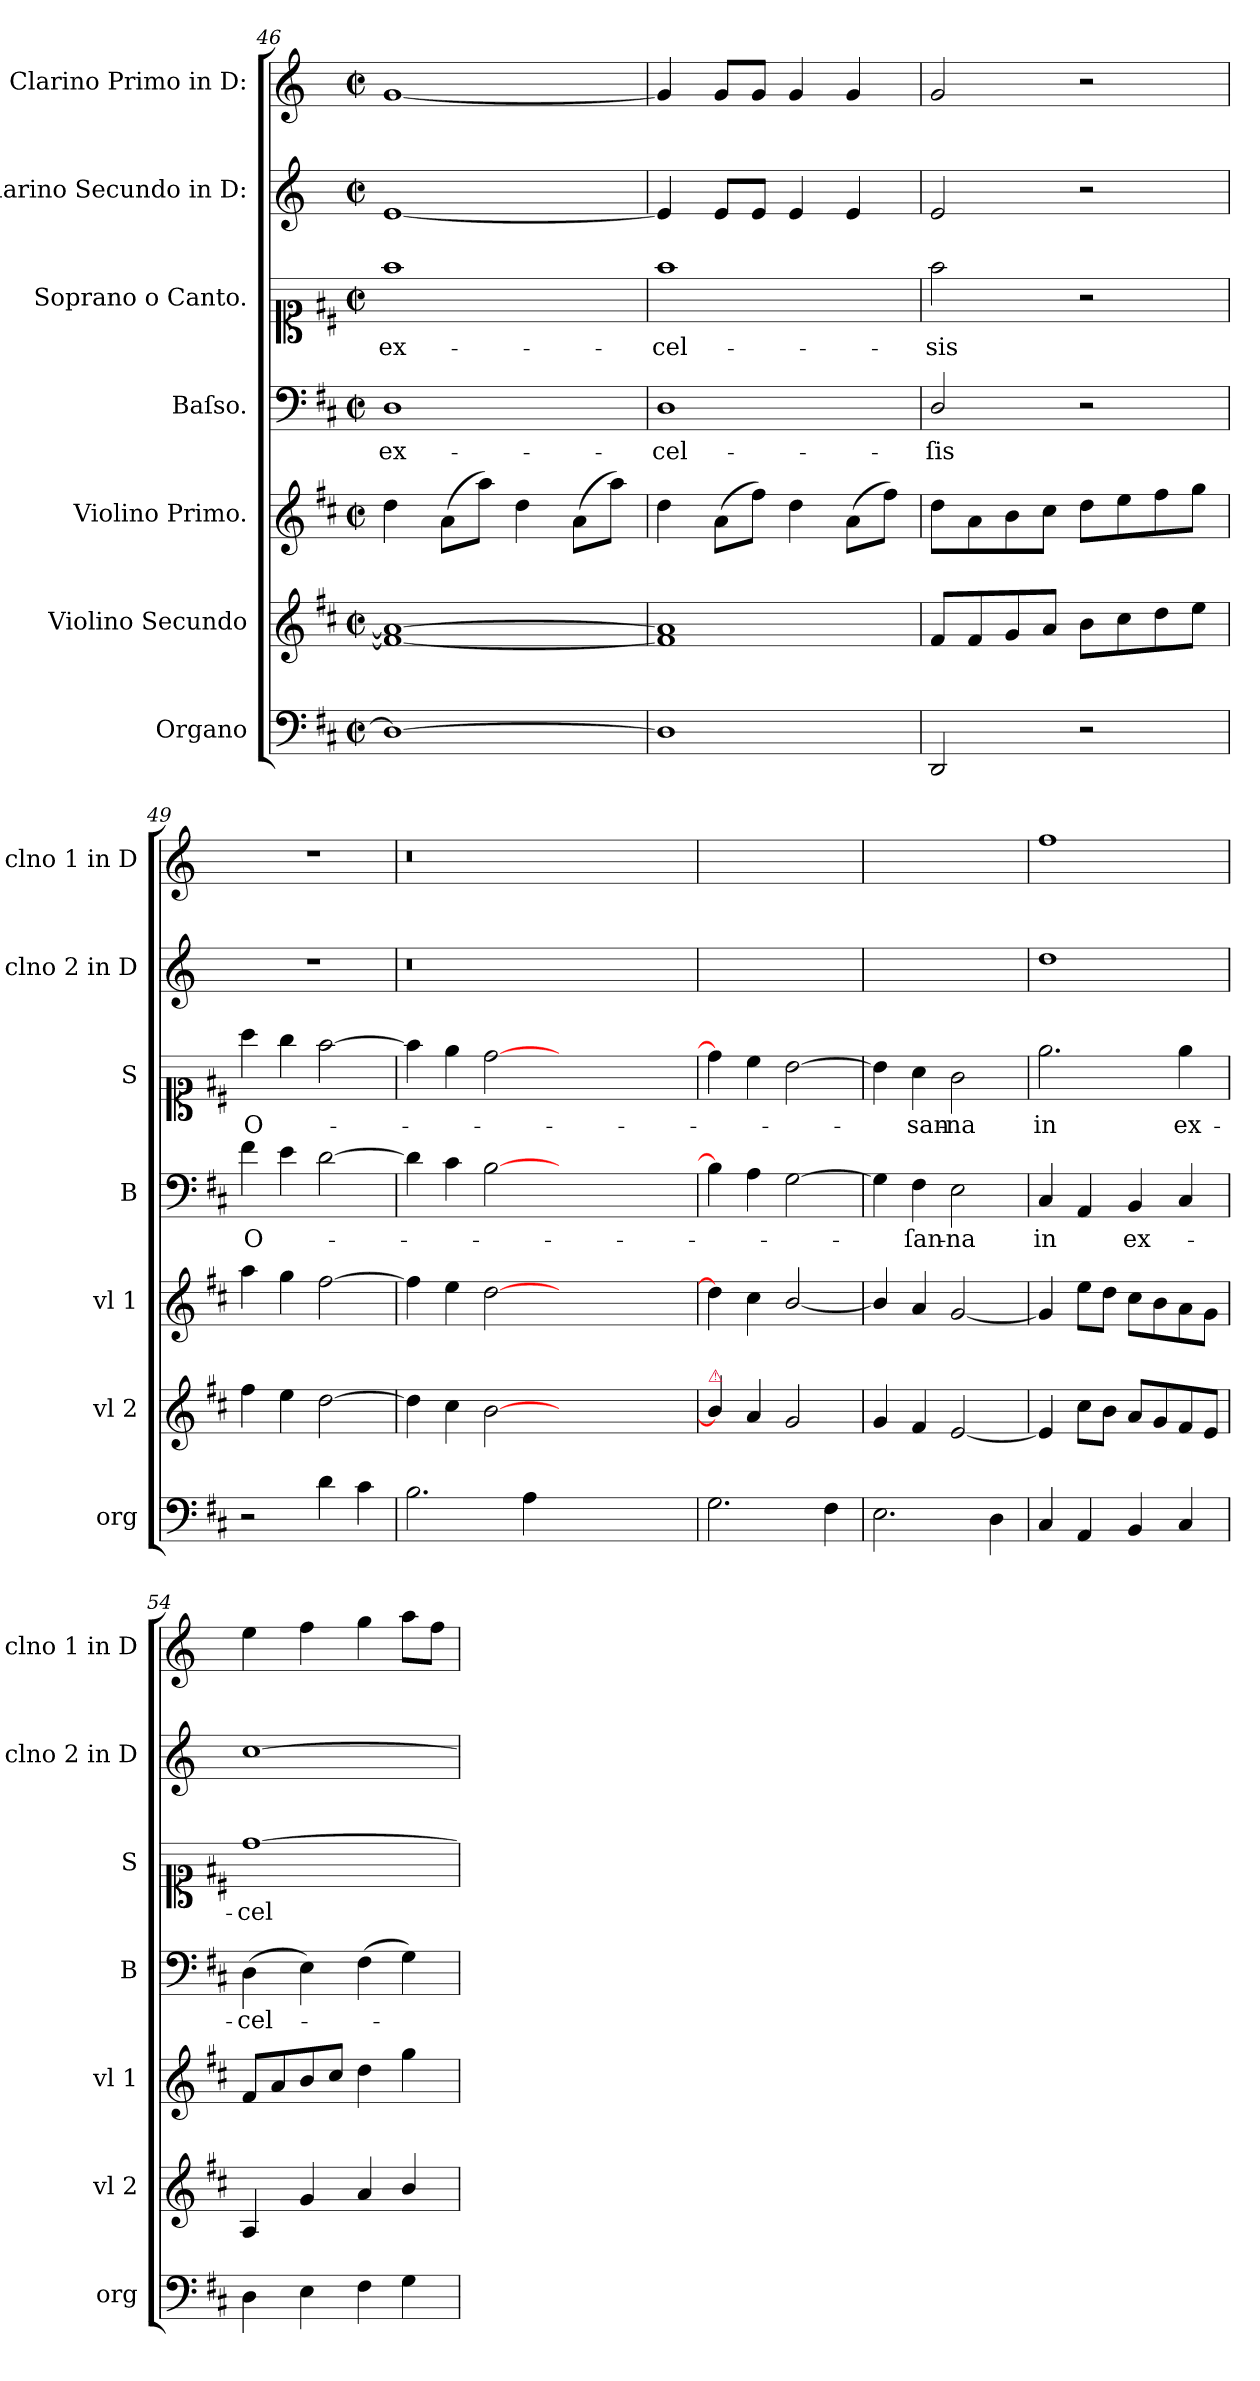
**kern	**kern	**kern	**kern	**text	**kern	**text	**kern	**kern
*part7	*part6	*part5	*part4	*part4	*part3	*part3	*part2	*part1
*staff7	*staff6	*staff5	*staff4	*staff4	*staff3	*staff3	*staff2	*staff1
*I"Organo	*I"Violino Secundo	*I"Violino Primo.	*I"Baſso.	*	*I"Soprano o Canto.	*	*I"Clarino Secundo in D:	*I"Clarino Primo in D:
*I'org	*I'vl 2	*I'vl 1	*I'B	*	*I'S	*	*I'clno 2 in D	*I'clno 1 in D
*clefF4	*clefG2	*clefG2	*clefF4	*	*clefC1	*	*clefG2	*clefG2
*	*	*	*	*	*	*	*ITrd-1c-2	*ITrd-1c-2
*k[f#c#]	*k[f#c#]	*k[f#c#]	*k[f#c#]	*	*k[f#c#]	*	*k[f#c#]	*k[f#c#]
*D:	*D:	*D:	*D:	*	*D:	*	*D:	*D:
*M2/2	*M2/2	*M2/2	*M2/2	*	*M2/2	*	*M2/2	*M2/2
*met(c|)	*met(c|)	*met(c|)	*met(c|)	*	*met(c|)	*	*met(c|)	*met(c|)
=46	=46	=46	=46	=46	=46	=46	=46	=46
1D_	1f#_ 1a_	4dd\	1D	ex-	1ff#	ex-	[1f#	[1a
.	.	(8a\L	.	.	.	.	.	.
.	.	8aa\J)	.	.	.	.	.	.
.	.	4dd\	.	.	.	.	.	.
.	.	(8a\L	.	.	.	.	.	.
.	.	8aa\J)	.	.	.	.	.	.
=47	=47	=47	=47	=47	=47	=47	=47	=47
1D]	1f#] 1a]	4dd\	1D	-cel-	1ff#	-cel-	4f#/]	4a/]
.	.	(8a\L	.	.	.	.	8f#/L	8a/L
.	.	8ff#\J)	.	.	.	.	8f#/J	8a/J
.	.	4dd\	.	.	.	.	4f#/	4a/
.	.	(8a\L	.	.	.	.	4f#/	4a/
.	.	8ff#\J)	.	.	.	.	.	.
=48	=48	=48	=48	=48	=48	=48	=48	=48
2DD/	8f#/L	8dd\L	2D/	-ſis	2ff#\	-sis	2f#/	2a/
.	8f#/	8a\	.	.	.	.	.	.
.	8g/	8b\	.	.	.	.	.	.
.	8a/J	8cc#\J	.	.	.	.	.	.
2r	8b\L	8dd\L	2r	.	2r	.	2r	2r
.	8cc#\	8ee\	.	.	.	.	.	.
.	8dd\	8ff#\	.	.	.	.	.	.
.	8ee\J	8gg\J	.	.	.	.	.	.
=49	=49	=49	=49	=49	=49	=49	=49	=49
2r	4ff#\	4aa\	4f#\	O-	4aa\	O-	1r	1r
.	4ee\	4gg\	4e\	.	4gg\	.	.	.
4d\	[2dd\	[2ff#\	[2d\	.	[2ff#\	.	.	.
4c#\	.	.	.	.	.	.	.	.
=50	=50	=50	=50	=50	=50	=50	=50	=50
2.B\	4dd\]	4ff#\]	4d\]	.	4ff#\]	.	0.r	0.r
.	4cc#\	4ee\	4c#\	.	4ee\	.	.	.
.	[2b\	[2dd\	[2B\	.	[2dd\	.	.	.
4A\	.	.	.	.	.	.	.	.
0ryy	0ryy	0ryy	0ryy	.	0ryy	.	.	.
=51	=51	=51	=51	=51	=51	=51	=51	=51
!	!LO:TX:a:color=crimson:t=⚠	!	!	!	!	!	!	!
2.G\	4b/]	4dd\]	4B\]	.	4dd\]	.	1ryy	1ryy
.	4a/	4cc#\	4A\	.	4cc#\	.	.	.
.	2g/	[2b/	[2G\	.	[2b\	.	.	.
4F#\	.	.	.	.	.	.	.	.
=52	=52	=52	=52	=52	=52	=52	=52	=52
2.E\	4g/	4b/]	4G\]	.	4b\]	.	1ryy	1ryy
.	4f#/	4a/	4F#\	-ſan-	4a\	-san-	.	.
.	[2e/	[2g/	2E\	-na	2g\	-na	.	.
4D\	.	.	.	.	.	.	.	.
=53	=53	=53	=53	=53	=53	=53	=53	=53
4C#/	4e/]	4g/]	4C#/	in	2.ee\	in	1ee	1gg
4AA/	8cc#\L	8ee\L	4AA/	.	.	.	.	.
.	8b\J	8dd\J	.	.	.	.	.	.
4BB/	8a/L	8cc#\L	4BB/	ex-	.	.	.	.
.	8g/	8b\	.	.	.	.	.	.
4C#/	8f#/	8a\	4C#/	.	4ee\	ex-	.	.
.	8e/J	8g\J	.	.	.	.	.	.
=54	=54	=54	=54	=54	=54	=54	=54	=54
4D\	4A/	8f#/L	(4D\	-cel-	[1dd	-cel-	[1dd	4ff#\
.	.	8a/	.	.	.	.	.	.
4E\	4g/	8b/	4E\)	.	.	.	.	4gg\
.	.	8cc#/J	.	.	.	.	.	.
4F#\	4a/	4dd\	(4F#\	.	.	.	.	4aa\
4G\	4b/	4gg\	4G\)	.	.	.	.	8bb\L
.	.	.	.	.	.	.	.	8gg\J
=	=	=	=	=	=	=	=	=
*-	*-	*-	*-	*-	*-	*-	*-	*-
